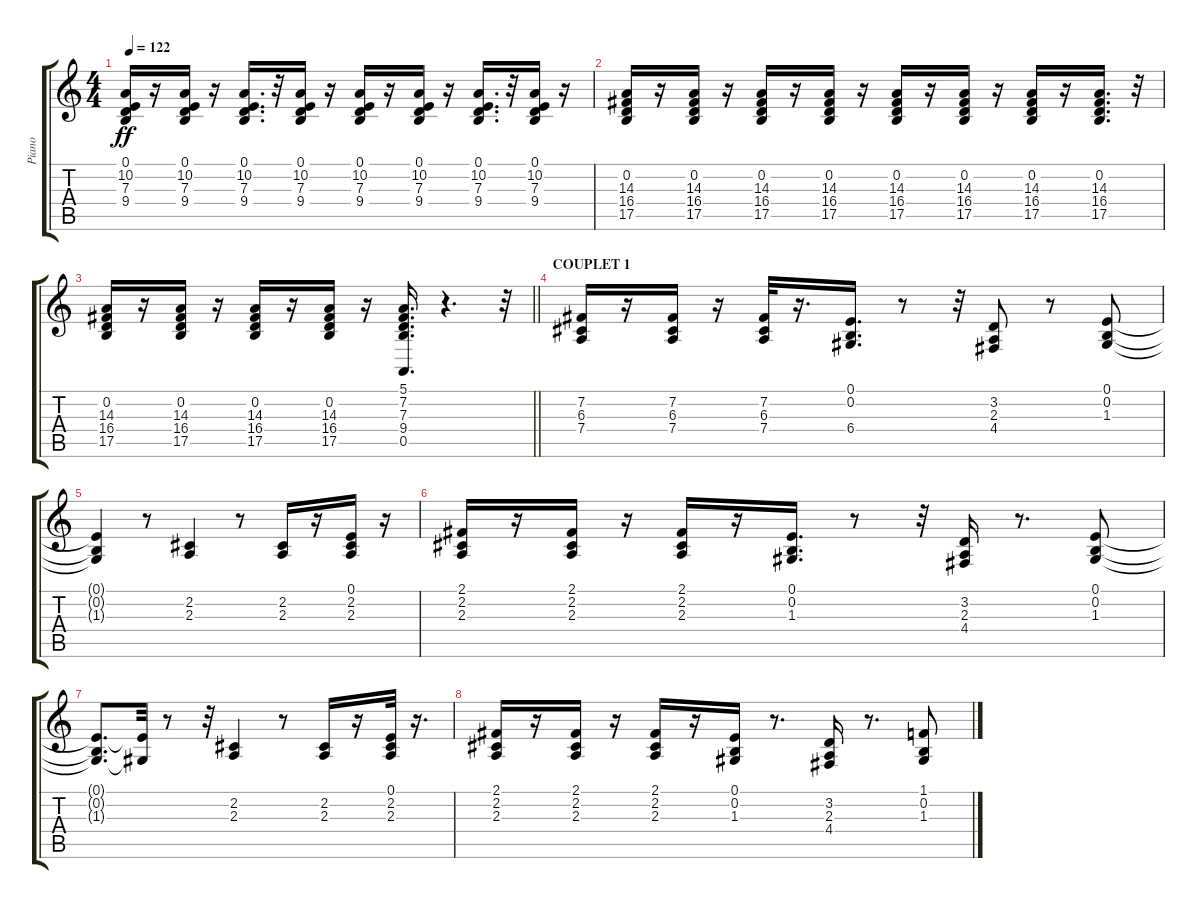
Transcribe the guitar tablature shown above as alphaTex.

\track ("Piano" "Piano") {instrument brightacousticpiano}
\staff {score tabs}
\tuning (E4 B3 G3 D3 A2 E2) {hide}
\ts (4 4)
\tempo 122
\clef g2
\ks c
(0.1 10.2 7.3 9.4).16{dy ff} r.16 (0.1 10.2 7.3 9.4).16 r.16 (0.1 10.2 7.3 9.4).16{d} r.32 (0.1 10.2 7.3 9.4).16 r.16 (0.1 10.2 7.3 9.4).16 r.16 (0.1 10.2 7.3 9.4).16 r.16 (0.1 10.2 7.3 9.4).16{d} r.32 (0.1 10.2 7.3 9.4).16 r.16 |
(0.2 14.3 16.4 17.5).16 r.16 (0.2 14.3 16.4 17.5).16 r.16 (0.2 14.3 16.4 17.5).16 r.16 (0.2 14.3 16.4 17.5).16 r.16 (0.2 14.3 16.4 17.5).16 r.16 (0.2 14.3 16.4 17.5).16 r.16 (0.2 14.3 16.4 17.5).16 r.16 (0.2 14.3 16.4 17.5).16{d} r.32 |
\barLineRight lightlight
(0.2 14.3 16.4 17.5).16 r.16 (0.2 14.3 16.4 17.5).16 r.16 (0.2 14.3 16.4 17.5).16 r.16 (0.2 14.3 16.4 17.5).16 r.16 (5.1 7.2 7.3 9.4 0.5).16{d} r.4{d} r.32 |
\section ("" "COUPLET 1")
(7.2 6.3 7.4).16 r.16 (7.2 6.3 7.4).16 r.16 (7.2 6.3 7.4).32 r.16{d} (0.1 0.2 6.4).16{d} r.8 r.32 (3.2 2.3 4.4).8 r.8 (0.1 0.2 1.3).8 |
(0.1{t} 0.2{t} 1.3{t}).4 r.8 (2.2 2.3).4 r.8 (2.2 2.3).16 r.16 (0.1 2.2 2.3).16 r.16 |
(2.1 2.2 2.3).16 r.16 (2.1 2.2 2.3).16 r.16 (2.1 2.2 2.3).16 r.16 (0.1 0.2 1.3).16{d} r.8 r.32 (3.2 2.3 4.4).16 r.8{d} (0.1 0.2 1.3).8 |
(0.1{t} 0.2{t} 1.3{t}).8{d} (0.1{t} 1.3{t}).32 r.8 r.32 (2.2 2.3).4 r.8 (2.2 2.3).16 r.16 (0.1 2.2 2.3).32 r.16{d} |
(2.1 2.2 2.3).16 r.16 (2.1 2.2 2.3).16 r.16 (2.1 2.2 2.3).16 r.16 (0.1 0.2 1.3).16 r.8{d} (3.2 2.3 4.4).16 r.8{d} (1.1 0.2 1.3).8
